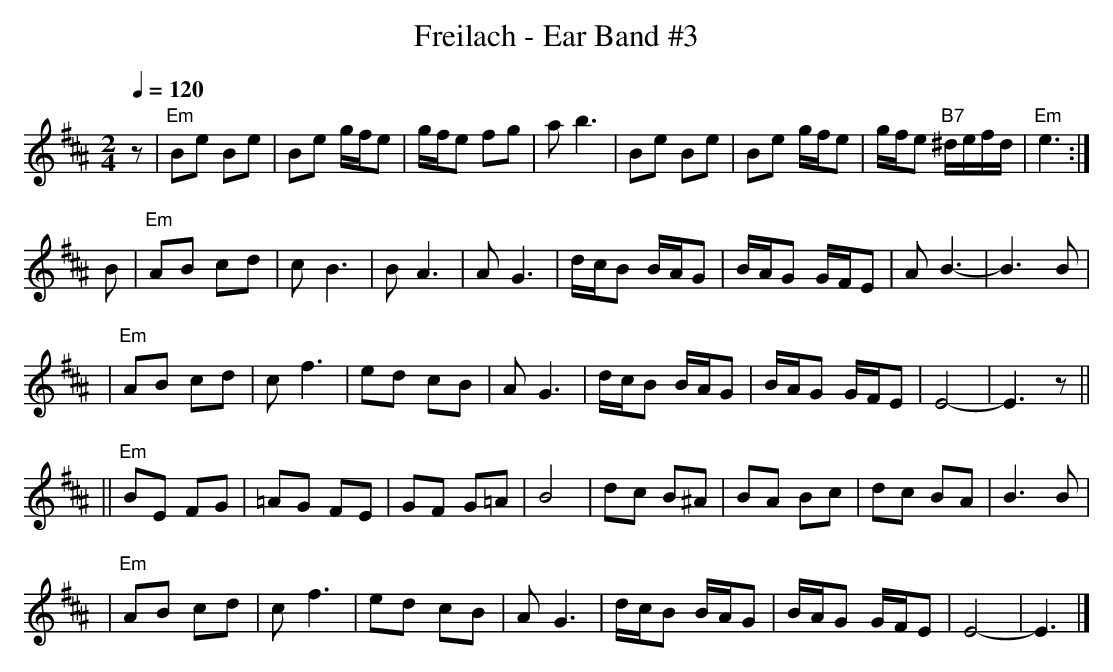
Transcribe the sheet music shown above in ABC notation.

X:1
T: Freilach - Ear Band #3
M: 2/4
L: 1/16
Q: 1/4=120
K: Edor^A
z2 \
| "Em"B2e2 B2e2 | B2e2 gfe2 | gfe2 f2g2 | a2 b6 \
| B2e2 B2e2 | B2e2 gfe2 | gfe2 "B7"^defd | "Em"e6 :|
B2 \
| "Em"A2B2 c2d2 | c2 B6 | B2 A6 | A2 G6 \
| dcB2 BAG2 | BAG2 GFE2 | A2 B6- | B6 B2 |
| "Em"A2B2 c2d2 | c2 f6 | e2d2 c2B2 | A2 G6 \
| dcB2 BAG2 | BAG2 GFE2 | E8- | E6 z2 ||
|| "Em"B2E2 F2G2 | =A2G2 F2E2 | G2F2 G2=A2 | B8 \
| d2c2 B2^A2 | B2A2 B2c2 | d2c2 B2A2 | B6 B2 |
| "Em"A2B2 c2d2 | c2 f6 | e2d2 c2B2 | A2 G6 \
| dcB2 BAG2 | BAG2 GFE2 | E8- | E6 |]
